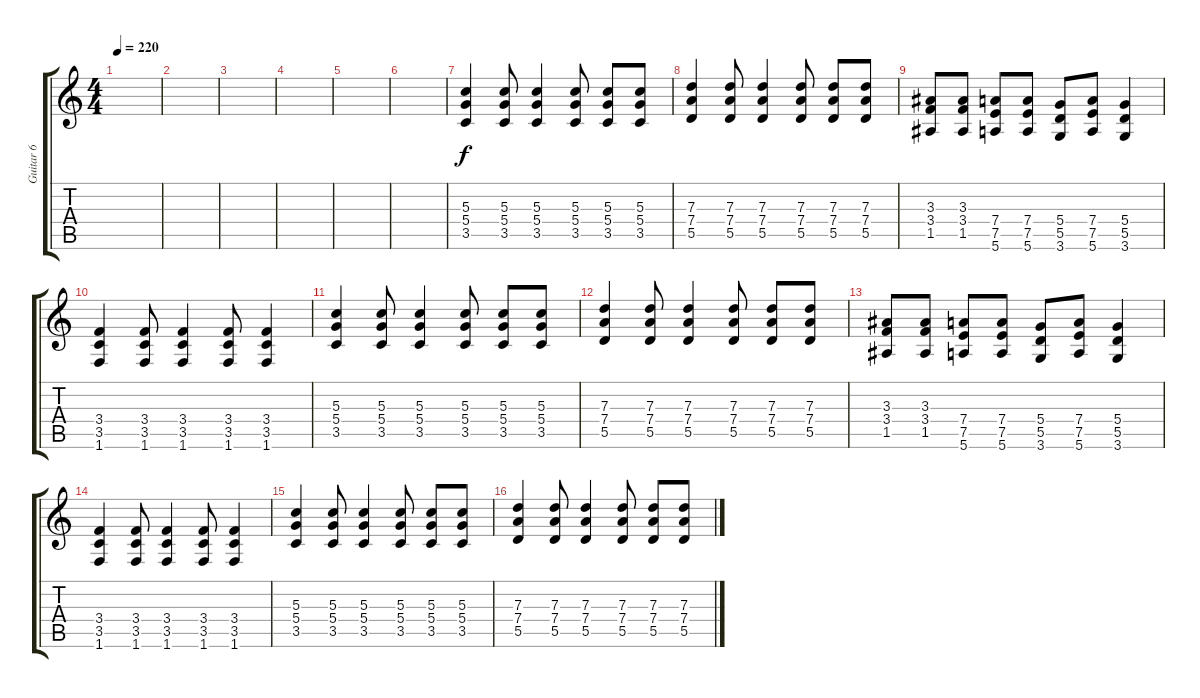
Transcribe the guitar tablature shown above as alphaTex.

\track ("Guitar 6" "Guitar 6") {instrument overdrivenguitar}
\staff {score tabs}
\tuning (E4 B3 G3 D3 A2 E2) {hide}
\ts (4 4)
\tempo 220
\clef g2
\ks c
|
|
|
|
|
|
(5.3 5.4 3.5).4 (5.3 5.4 3.5).8 (5.3 5.4 3.5).4 (5.3 5.4 3.5).8 (5.3 5.4 3.5).8 (5.3 5.4 3.5).8 |
(7.3 7.4 5.5).4 (7.3 7.4 5.5).8 (7.3 7.4 5.5).4 (7.3 7.4 5.5).8 (7.3 7.4 5.5).8 (7.3 7.4 5.5).8 |
(3.3 3.4 1.5).8 (3.3 3.4 1.5).8 (7.4 7.5 5.6).8 (7.4 7.5 5.6).8 (5.4 5.5 3.6).8 (7.4 7.5 5.6).8 (5.4 5.5 3.6).4 |
(3.4 3.5 1.6).4 (3.4 3.5 1.6).8 (3.4 3.5 1.6).4 (3.4 3.5 1.6).8 (3.4 3.5 1.6).4 |
(5.3 5.4 3.5).4 (5.3 5.4 3.5).8 (5.3 5.4 3.5).4 (5.3 5.4 3.5).8 (5.3 5.4 3.5).8 (5.3 5.4 3.5).8 |
(7.3 7.4 5.5).4 (7.3 7.4 5.5).8 (7.3 7.4 5.5).4 (7.3 7.4 5.5).8 (7.3 7.4 5.5).8 (7.3 7.4 5.5).8 |
(3.3 3.4 1.5).8 (3.3 3.4 1.5).8 (7.4 7.5 5.6).8 (7.4 7.5 5.6).8 (5.4 5.5 3.6).8 (7.4 7.5 5.6).8 (5.4 5.5 3.6).4 |
(3.4 3.5 1.6).4 (3.4 3.5 1.6).8 (3.4 3.5 1.6).4 (3.4 3.5 1.6).8 (3.4 3.5 1.6).4 |
(5.3 5.4 3.5).4 (5.3 5.4 3.5).8 (5.3 5.4 3.5).4 (5.3 5.4 3.5).8 (5.3 5.4 3.5).8 (5.3 5.4 3.5).8 |
(7.3 7.4 5.5).4 (7.3 7.4 5.5).8 (7.3 7.4 5.5).4 (7.3 7.4 5.5).8 (7.3 7.4 5.5).8 (7.3 7.4 5.5).8
